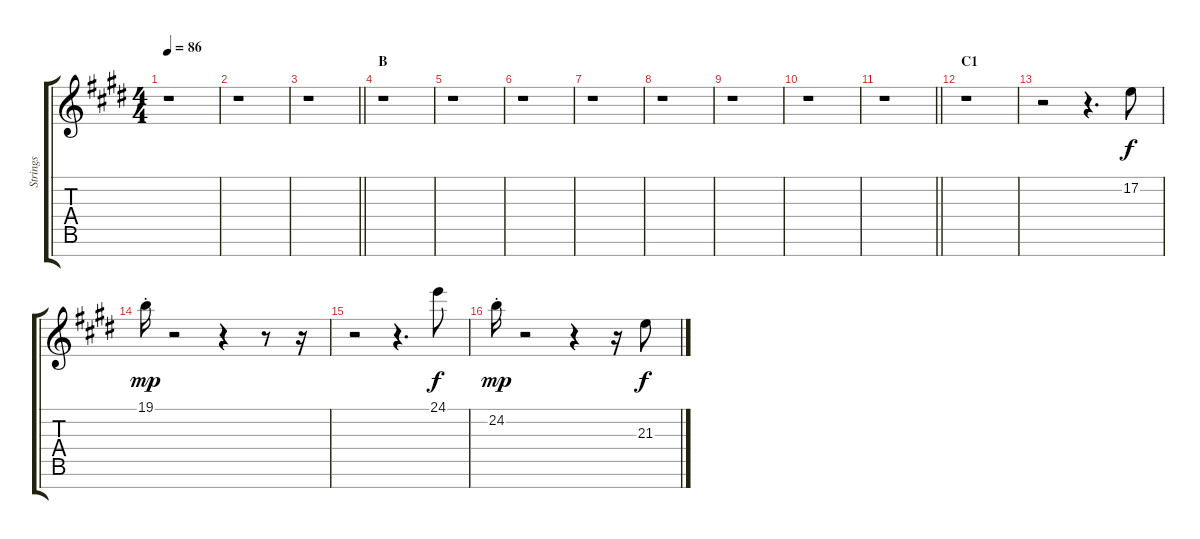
\track ("Strings" "Strings") {instrument stringensemble1}
\staff {score tabs}
\tuning (E4 B3 G3 D3 A2 E2 B1) {hide}
\ts (4 4)
\tempo 86
\clef g2
\ks e
r.1{dy f} |
r.1 |
\barLineRight lightlight
r.1 |
\section ("" "B")
r.1 |
r.1 |
r.1 |
r.1 |
r.1 |
r.1 |
r.1 |
\barLineRight lightlight
r.1 |
\section ("" "C1")
r.1 |
r.2 r.4{d} 17.2.8 |
19.1{st}.16{dy mp} r.2 r.4 r.8 r.16 |
r.2 r.4{d} 24.1.8{dy f} |
24.2{st}.16{dy mp} r.2 r.4 r.16 21.3.8{dy f}
